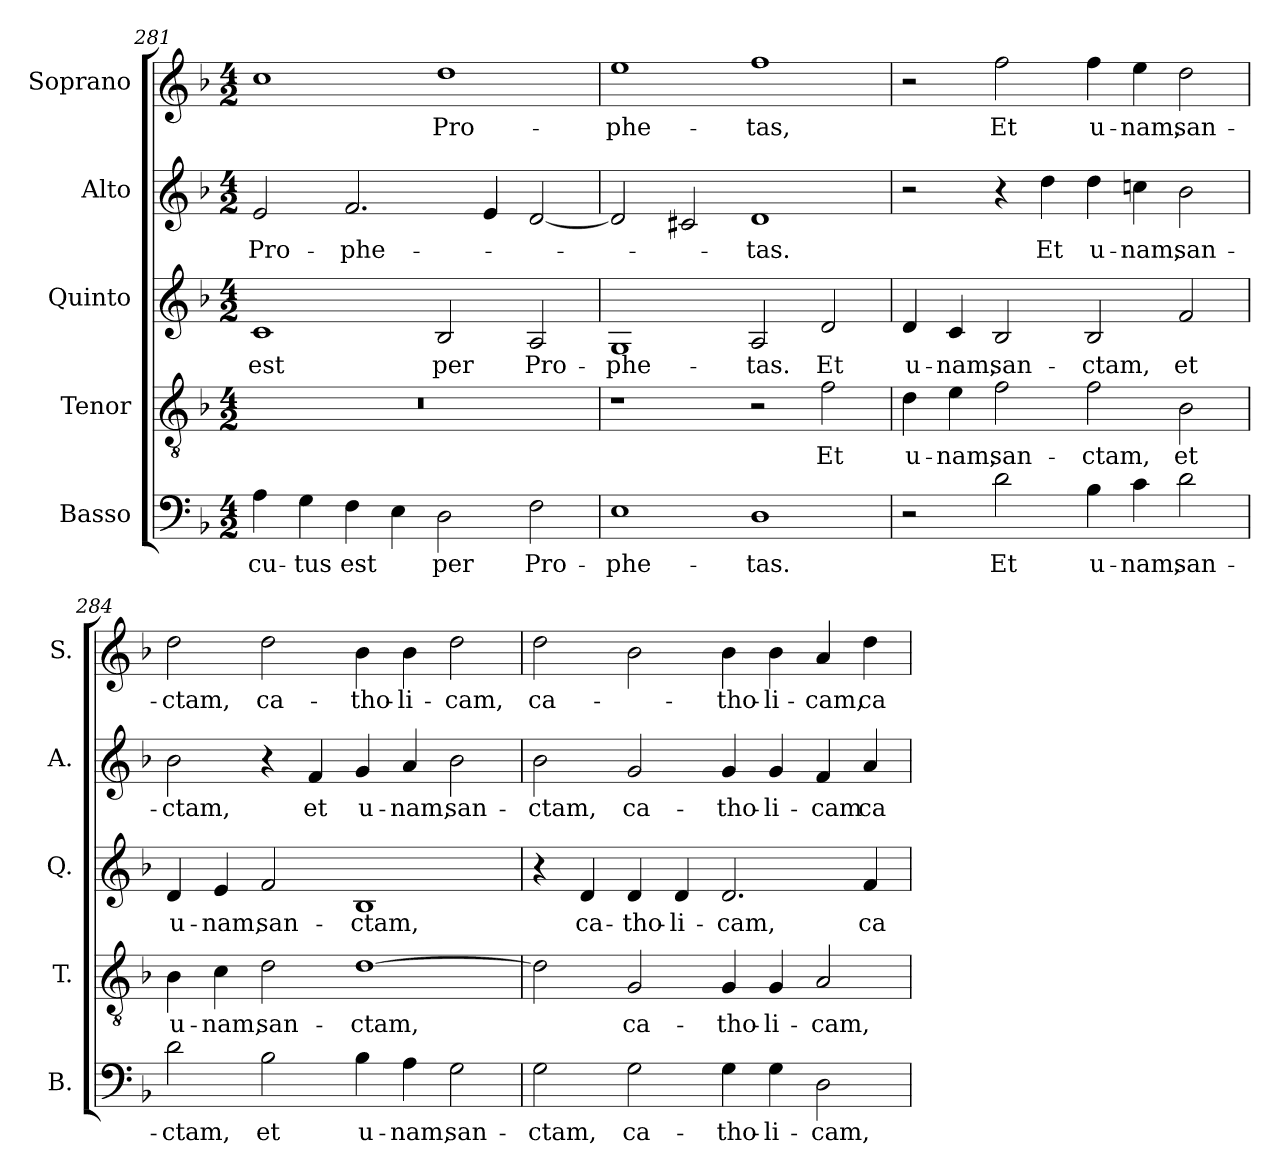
**kern	**text	**kern	**text	**kern	**text	**kern	**text	**kern	**text
*part5	*part5	*part4	*part4	*part3	*part3	*part2	*part2	*part1	*part1
*staff5	*staff5	*staff4	*staff4	*staff3	*staff3	*staff2	*staff2	*staff1	*staff1
*I"Basso	*	*I"Tenor	*	*I"Quinto	*	*I"Alto	*	*I"Soprano	*
*I'B.	*	*I'T.	*	*I'Q.	*	*I'A.	*	*I'S.	*
*clefF4	*	*clefGv2	*	*clefG2	*	*clefG2	*	*clefG2	*
*	*	*ITrd7c12	*	*	*	*	*	*	*
*k[b-]	*	*k[b-]	*	*k[b-]	*	*k[b-]	*	*k[b-]	*
*F:	*	*F:	*	*F:	*	*F:	*	*F:	*
*M4/2	*	*M4/2	*	*M4/2	*	*M4/2	*	*M4/2	*
=281	=281	=281	=281	=281	=281	=281	=281	=281	=281
!	!LO:LY:b:color=#000000	!LO:N:vis=1	!	!	!	!	!	!	!
!	!	!	!	!	!LO:LY:b:color=#000000	!	!	!	!
!	!	!	!	!	!	!	!LO:LY:b:color=#000000	!	!
4Ai\	-cu-	0r	.	1ci	est	2ei/	Pro-	1cci	.
!	!LO:LY:b:color=#000000	!	!	!	!	!	!	!	!
4Gi\	-tus	.	.	.	.	.	.	.	.
!	!LO:LY:b:color=#000000	!	!	!	!	!	!	!	!
!	!	!	!	!	!	!	!LO:LY:b:color=#000000	!	!
4Fi\	est	.	.	.	.	2.fi/	-phe-	.	.
4Ei\	.	.	.	.	.	.	.	.	.
!	!LO:LY:b:color=#000000	!	!	!	!	!	!	!	!
!	!	!	!	!	!LO:LY:b:color=#000000	!	!	!	!
!	!	!	!	!	!	!	!	!	!LO:LY:b:color=#000000
2Di\	per	.	.	2B-i/	per	.	.	1ddi	Pro-
.	.	.	.	.	.	4ei/	.	.	.
!	!LO:LY:b:color=#000000	!	!	!	!	!	!	!	!
!	!	!	!	!	!LO:LY:b:color=#000000	!	!	!	!
2Fi\	Pro-	.	.	2Ai/	Pro-	[2di/	.	.	.
=282	=282	=282	=282	=282	=282	=282	=282	=282	=282
!	!LO:LY:b:color=#000000	!	!	!	!	!	!	!	!
!	!	!	!	!	!LO:LY:b:color=#000000	!	!	!	!
!	!	!	!	!	!	!	!	!	!LO:LY:b:color=#000000
1Ei	-phe-	1r	.	1Gi	-phe-	2di/]	.	1eei	-phe-
.	.	.	.	.	.	2c#Xi/	.	.	.
!	!LO:LY:b:color=#000000	!	!	!	!	!	!	!	!
!	!	!	!	!	!LO:LY:b:color=#000000	!	!	!	!
!	!	!	!	!	!	!	!LO:LY:b:color=#000000	!	!
!	!	!	!	!	!	!	!	!	!LO:LY:b:color=#000000
1Di	-tas.	2r	.	2Ai/	-tas.	1di	-tas.	1ffi	-tas,
!	!	!	!LO:LY:b:color=#000000	!	!	!	!	!	!
!	!	!	!	!	!LO:LY:b:color=#000000	!	!	!	!
.	.	2Fi\	Et	2di/	Et	.	.	.	.
=283	=283	=283	=283	=283	=283	=283	=283	=283	=283
!	!	!	!LO:LY:b:color=#000000	!	!	!	!	!	!
!	!	!	!	!	!LO:LY:b:color=#000000	!	!	!	!
2r	.	4Di\	u-	4di/	u-	2r	.	2r	.
!	!	!	!LO:LY:b:color=#000000	!	!	!	!	!	!
!	!	!	!	!	!LO:LY:b:color=#000000	!	!	!	!
.	.	4Ei\	-nam,	4ci/	-nam,	.	.	.	.
!	!LO:LY:b:color=#000000	!	!	!	!	!	!	!	!
!	!	!	!LO:LY:b:color=#000000	!	!	!	!	!	!
!	!	!	!	!	!LO:LY:b:color=#000000	!	!	!	!
!	!	!	!	!	!	!	!	!	!LO:LY:b:color=#000000
2di\	Et	2Fi\	san-	2B-i/	san-	4r	.	2ffi\	Et
!	!	!	!	!	!	!	!LO:LY:b:color=#000000	!	!
.	.	.	.	.	.	4ddi\	Et	.	.
!	!LO:LY:b:color=#000000	!	!	!	!	!	!	!	!
!	!	!	!LO:LY:b:color=#000000	!	!	!	!	!	!
!	!	!	!	!	!LO:LY:b:color=#000000	!	!	!	!
!	!	!	!	!	!	!	!LO:LY:b:color=#000000	!	!
!	!	!	!	!	!	!	!	!	!LO:LY:b:color=#000000
4B-i\	u-	2Fi\	-ctam,	2B-i/	-ctam,	4ddi\	u-	4ffi\	u-
!	!LO:LY:b:color=#000000	!	!	!	!	!	!	!	!
!	!	!	!	!	!	!	!LO:LY:b:color=#000000	!	!
!	!	!	!	!	!	!	!	!	!LO:LY:b:color=#000000
4ci\	-nam,	.	.	.	.	4ccni\	-nam,	4eei\	-nam,
!	!LO:LY:b:color=#000000	!	!	!	!	!	!	!	!
!	!	!	!LO:LY:b:color=#000000	!	!	!	!	!	!
!	!	!	!	!	!LO:LY:b:color=#000000	!	!	!	!
!	!	!	!	!	!	!	!LO:LY:b:color=#000000	!	!
!	!	!	!	!	!	!	!	!	!LO:LY:b:color=#000000
2di\	san-	2BB-i\	et	2fi/	et	2b-i\	san-	2ddi\	san-
!!LO:LB:g=z
=284	=284	=284	=284	=284	=284	=284	=284	=284	=284
!	!LO:LY:b:color=#000000	!	!	!	!	!	!	!	!
!	!	!	!LO:LY:b:color=#000000	!	!	!	!	!	!
!	!	!	!	!	!LO:LY:b:color=#000000	!	!	!	!
!	!	!	!	!	!	!	!LO:LY:b:color=#000000	!	!
!	!	!	!	!	!	!	!	!	!LO:LY:b:color=#000000
2di\	-ctam,	4BB-i\	u-	4di/	u-	2b-i\	-ctam,	2ddi\	-ctam,
!	!	!	!LO:LY:b:color=#000000	!	!	!	!	!	!
!	!	!	!	!	!LO:LY:b:color=#000000	!	!	!	!
.	.	4Ci\	-nam,	4ei/	-nam,	.	.	.	.
!	!LO:LY:b:color=#000000	!	!	!	!	!	!	!	!
!	!	!	!LO:LY:b:color=#000000	!	!	!	!	!	!
!	!	!	!	!	!LO:LY:b:color=#000000	!	!	!	!
!	!	!	!	!	!	!	!	!	!LO:LY:b:color=#000000
2B-i\	et	2Di\	san-	2fi/	san-	4r	.	2ddi\	ca-
!	!	!	!	!	!	!	!LO:LY:b:color=#000000	!	!
.	.	.	.	.	.	4fi/	et	.	.
!	!LO:LY:b:color=#000000	!	!	!	!	!	!	!	!
!	!	!	!LO:LY:b:color=#000000	!	!	!	!	!	!
!	!	!	!	!	!LO:LY:b:color=#000000	!	!	!	!
!	!	!	!	!	!	!	!LO:LY:b:color=#000000	!	!
!	!	!	!	!	!	!	!	!	!LO:LY:b:color=#000000
4B-i\	u-	[1Di	-ctam,	1B-i	-ctam,	4gi/	u-	4b-i\	-tho-
!	!LO:LY:b:color=#000000	!	!	!	!	!	!	!	!
!	!	!	!	!	!	!	!LO:LY:b:color=#000000	!	!
!	!	!	!	!	!	!	!	!	!LO:LY:b:color=#000000
4Ai\	-nam,	.	.	.	.	4ai/	-nam,	4b-i\	-li-
!	!LO:LY:b:color=#000000	!	!	!	!	!	!	!	!
!	!	!	!	!	!	!	!LO:LY:b:color=#000000	!	!
!	!	!	!	!	!	!	!	!	!LO:LY:b:color=#000000
2Gi\	san-	.	.	.	.	2b-i\	san-	2ddi\	-cam,
=285	=285	=285	=285	=285	=285	=285	=285	=285	=285
!	!LO:LY:b:color=#000000	!	!	!	!	!	!	!	!
!	!	!	!	!	!	!	!LO:LY:b:color=#000000	!	!
!	!	!	!	!	!	!	!	!	!LO:LY:b:color=#000000
2Gi\	-ctam,	2Di\]	.	4r	.	2b-i\	-ctam,	2ddi\	ca-
!	!	!	!	!	!LO:LY:b:color=#000000	!	!	!	!
.	.	.	.	4di/	ca-	.	.	.	.
!	!LO:LY:b:color=#000000	!	!	!	!	!	!	!	!
!	!	!	!LO:LY:b:color=#000000	!	!	!	!	!	!
!	!	!	!	!	!LO:LY:b:color=#000000	!	!	!	!
!	!	!	!	!	!	!	!LO:LY:b:color=#000000	!	!
2Gi\	ca-	2GGi/	ca-	4di/	-tho-	2gi/	ca-	2b-i\	.
!	!	!	!	!	!LO:LY:b:color=#000000	!	!	!	!
.	.	.	.	4di/	-li-	.	.	.	.
!	!LO:LY:b:color=#000000	!	!	!	!	!	!	!	!
!	!	!	!LO:LY:b:color=#000000	!	!	!	!	!	!
!	!	!	!	!	!LO:LY:b:color=#000000	!	!	!	!
!	!	!	!	!	!	!	!LO:LY:b:color=#000000	!	!
!	!	!	!	!	!	!	!	!	!LO:LY:b:color=#000000
4Gi\	-tho-	4GGi/	-tho-	2.di/	-cam,	4gi/	-tho-	4b-i\	-tho-
!	!LO:LY:b:color=#000000	!	!	!	!	!	!	!	!
!	!	!	!LO:LY:b:color=#000000	!	!	!	!	!	!
!	!	!	!	!	!	!	!LO:LY:b:color=#000000	!	!
!	!	!	!	!	!	!	!	!	!LO:LY:b:color=#000000
4Gi\	-li-	4GGi/	-li-	.	.	4gi/	-li-	4b-i\	-li-
!	!LO:LY:b:color=#000000	!	!	!	!	!	!	!	!
!	!	!	!LO:LY:b:color=#000000	!	!	!	!	!	!
!	!	!	!	!	!	!	!LO:LY:b:color=#000000	!	!
!	!	!	!	!	!	!	!	!	!LO:LY:b:color=#000000
2Di\	-cam,	2AAi/	-cam,	.	.	4fi/	-cam	4ai/	-cam,
!	!	!	!	!	!LO:LY:b:color=#000000	!	!	!	!
!	!	!	!	!	!	!	!LO:LY:b:color=#000000	!	!
!	!	!	!	!	!	!	!	!	!LO:LY:b:color=#000000
.	.	.	.	4fi/	ca-	4ai/	ca-	4ddi\	ca-
=	=	=	=	=	=	=	=	=	=
*-	*-	*-	*-	*-	*-	*-	*-	*-	*-
